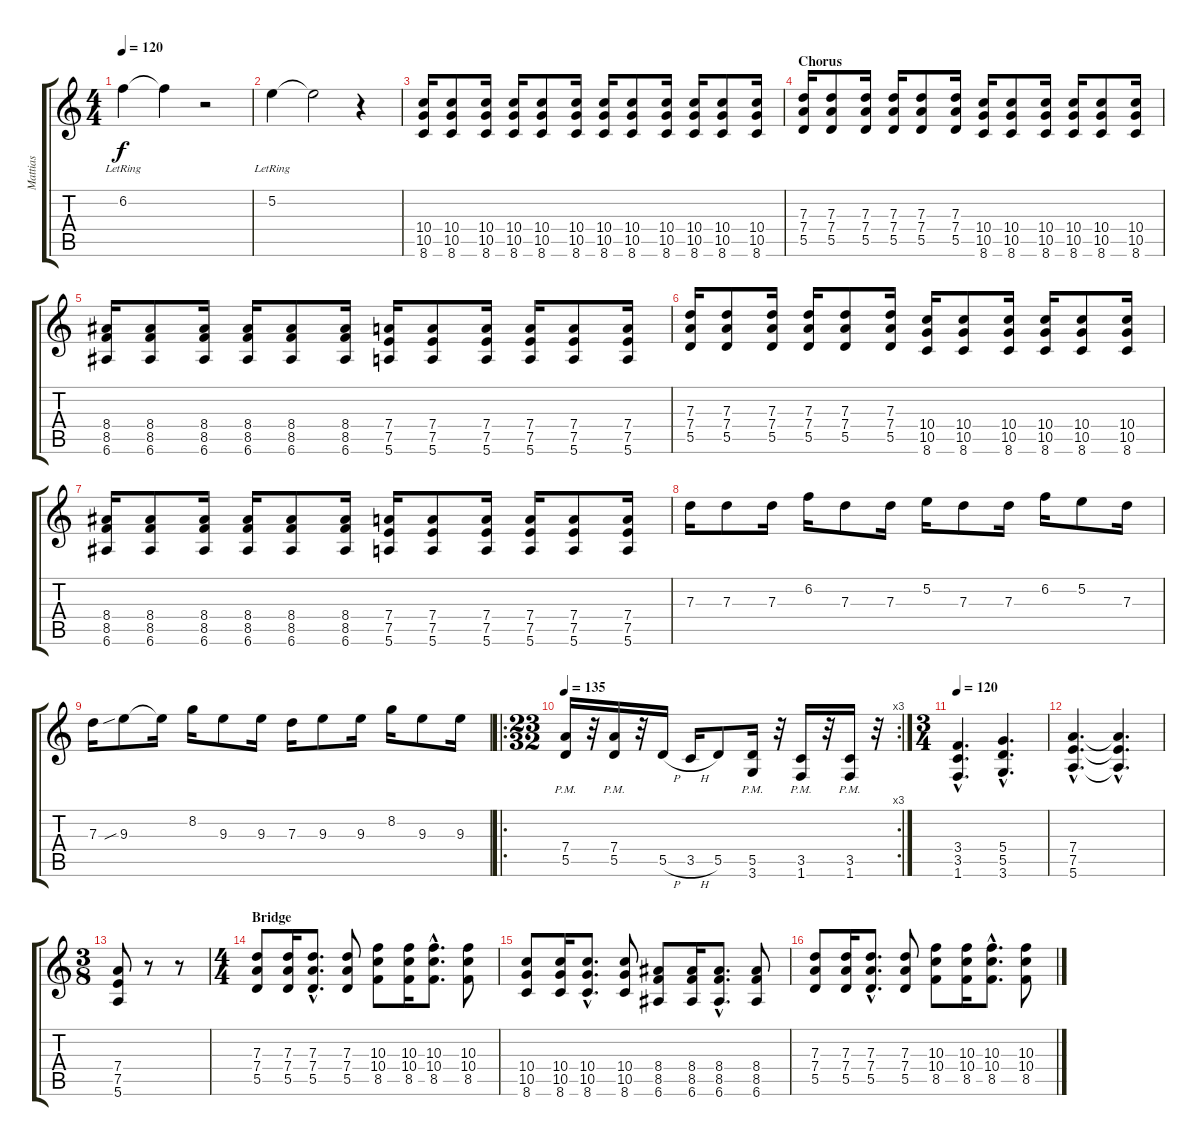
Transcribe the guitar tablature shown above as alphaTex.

\track ("Mattias" "Mattias") {instrument overdrivenguitar}
\staff {score tabs}
\tuning (E4 B3 G3 D3 A2 E2) {hide}
\ts (4 4)
\tempo 120
\clef g2
\ks c
6.2{lr}.4{dy f} 6.2{t}.4 r.2 |
5.2{lr}.4 5.2{t}.2 r.4 |
(10.4 10.5 8.6).16 (10.4 10.5 8.6).8 (10.4 10.5 8.6).16 (10.4 10.5 8.6).16 (10.4 10.5 8.6).8 (10.4 10.5 8.6).16 (10.4 10.5 8.6).16 (10.4 10.5 8.6).8 (10.4 10.5 8.6).16 (10.4 10.5 8.6).16 (10.4 10.5 8.6).8 (10.4 10.5 8.6).16 |
\section ("" "Chorus")
(7.3 7.4 5.5).16 (7.3 7.4 5.5).8 (7.3 7.4 5.5).16 (7.3 7.4 5.5).16 (7.3 7.4 5.5).8 (7.3 7.4 5.5).16 (10.4 10.5 8.6).16 (10.4 10.5 8.6).8 (10.4 10.5 8.6).16 (10.4 10.5 8.6).16 (10.4 10.5 8.6).8 (10.4 10.5 8.6).16 |
(8.4 8.5 6.6).16 (8.4 8.5 6.6).8 (8.4 8.5 6.6).16 (8.4 8.5 6.6).16 (8.4 8.5 6.6).8 (8.4 8.5 6.6).16 (7.4 7.5 5.6).16 (7.4 7.5 5.6).8 (7.4 7.5 5.6).16 (7.4 7.5 5.6).16 (7.4 7.5 5.6).8 (7.4 7.5 5.6).16 |
(7.3 7.4 5.5).16 (7.3 7.4 5.5).8 (7.3 7.4 5.5).16 (7.3 7.4 5.5).16 (7.3 7.4 5.5).8 (7.3 7.4 5.5).16 (10.4 10.5 8.6).16 (10.4 10.5 8.6).8 (10.4 10.5 8.6).16 (10.4 10.5 8.6).16 (10.4 10.5 8.6).8 (10.4 10.5 8.6).16 |
(8.4 8.5 6.6).16 (8.4 8.5 6.6).8 (8.4 8.5 6.6).16 (8.4 8.5 6.6).16 (8.4 8.5 6.6).8 (8.4 8.5 6.6).16 (7.4 7.5 5.6).16 (7.4 7.5 5.6).8 (7.4 7.5 5.6).16 (7.4 7.5 5.6).16 (7.4 7.5 5.6).8 (7.4 7.5 5.6).16 |
7.3.16 7.3.8 7.3.16 6.2.16 7.3.8 7.3.16 5.2.16 7.3.8 7.3.16 6.2.16 5.2.8 7.3.16 |
7.3.16 9.3{sib}.8 9.3{t}.16 8.2.16 9.3.8 9.3.16 7.3.16 9.3.8 9.3.16 8.2.16 9.3.8 9.3.16 |
\ro
\rc 3
\ts (23 32)
\tempo 135
(7.4{pm} 5.5{pm}).16 r.32 (7.4{pm} 5.5{pm}).16 r.32 5.5{h}.16 3.5{h}.16 5.5.8 (5.5{pm} 3.6{pm}).16 r.32 (3.5{pm} 1.6{pm}).16 r.32 (3.5{pm} 1.6{pm}).16 r.32 |
\ts (3 4)
\tempo 120
(3.4{hac} 3.5{hac} 1.6{hac}).4{d} (5.4{hac} 5.5{hac} 3.6{hac}).4{d} |
(7.4{hac} 7.5{hac} 5.6{hac}).4{d} (7.4{hac t} 7.5{hac t} 5.6{hac t}).4{d} |
\ts (3 8)
(7.4 7.5 5.6).8 r.8 r.8 |
\ts (4 4)
\section ("" "Bridge")
(7.3 7.4 5.5).8 (7.3 7.4 5.5).16 (7.3{hac} 7.4{hac} 5.5{hac}).8{d} (7.3 7.4 5.5).8 (10.3 10.4 8.5).8 (10.3 10.4 8.5).16 (10.3{hac} 10.4{hac} 8.5{hac}).8{d} (10.3 10.4 8.5).8 |
(10.4 10.5 8.6).8 (10.4 10.5 8.6).16 (10.4{hac} 10.5{hac} 8.6{hac}).8{d} (10.4 10.5 8.6).8 (8.4 8.5 6.6).8 (8.4 8.5 6.6).16 (8.4{hac} 8.5{hac} 6.6{hac}).8{d} (8.4 8.5 6.6).8 |
(7.3 7.4 5.5).8 (7.3 7.4 5.5).16 (7.3{hac} 7.4{hac} 5.5{hac}).8{d} (7.3 7.4 5.5).8 (10.3 10.4 8.5).8 (10.3 10.4 8.5).16 (10.3{hac} 10.4{hac} 8.5{hac}).8{d} (10.3 10.4 8.5).8
